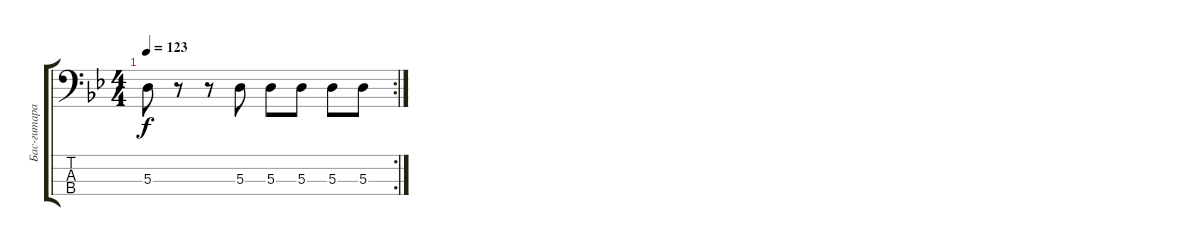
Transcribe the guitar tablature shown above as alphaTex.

\track ("Бас-гитара" "Бас-гитара") {instrument electricbassfinger}
\staff {score tabs}
\tuning (G2 D2 A1 E1) {hide}
\rc 2
\ts (4 4)
\tempo 123
\clef f4
\ks gminor
5.3.8{dy f} r.8 r.8 5.3.8 5.3.8 5.3.8 5.3.8 5.3.8
